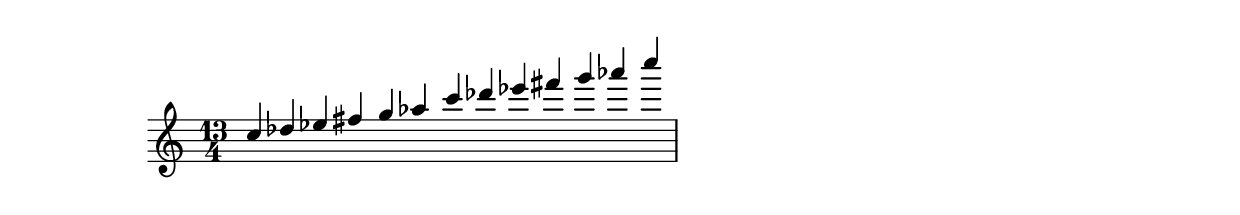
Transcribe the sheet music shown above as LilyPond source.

\version "2.18.2" \score { \new Staff << \new Voice { \set midiInstrument = #"piano" \voiceOne
 \key c \major \time 13/4
\override Voice.TextScript.font-size = #-4
 { c'' des'' ees'' fis'' g'' aes'' c''' des''' ees''' fis''' g''' aes''' c''''  } 
 } >> \layout { } \midi { \context { \Staff \remove "Staff_performer" }
\context { \Voice \consists "Staff_performer" } \tempo 2 = 60 } }
\paper{oddHeaderMarkup = ##f oddFooterMarkup = ##f}
